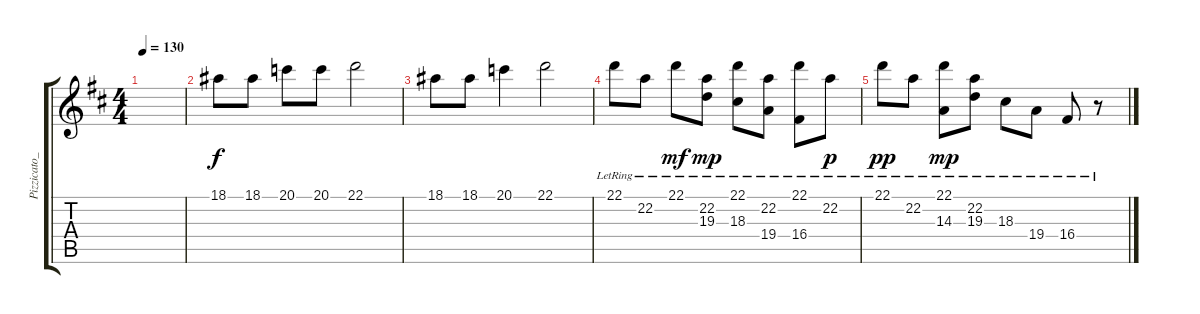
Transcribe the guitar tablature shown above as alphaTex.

\track ("Pizzicato_Vibra" "Pizzicato_") {solo instrument pizzicatostrings}
\staff {score tabs}
\tuning (E4 B3 G3 D3 A2 E2) {hide}
\ts (4 4)
\tempo 130
\clef g2
\ks d
|
18.1.8 18.1.8 20.1.8 20.1.8 22.1.2 |
18.1.8 18.1.8 20.1.4 22.1.2 |
22.1{lr}.8 22.2{lr}.8 22.1{lr}.8{dy mf} (22.2{lr} 19.3{lr}).8{dy mp} (22.1{lr} 18.3{lr}).8 (22.2{lr} 19.4{lr}).8 (22.1{lr} 16.4{lr}).8 22.2{lr}.8{dy p} |
22.1{lr}.8{dy pp} 22.2{lr}.8 (22.1{lr} 14.3{lr}).8{dy mp} (22.2{lr} 19.3{lr}).8 18.3{lr}.8 19.4{lr}.8 16.4{lr}.8 r.8
